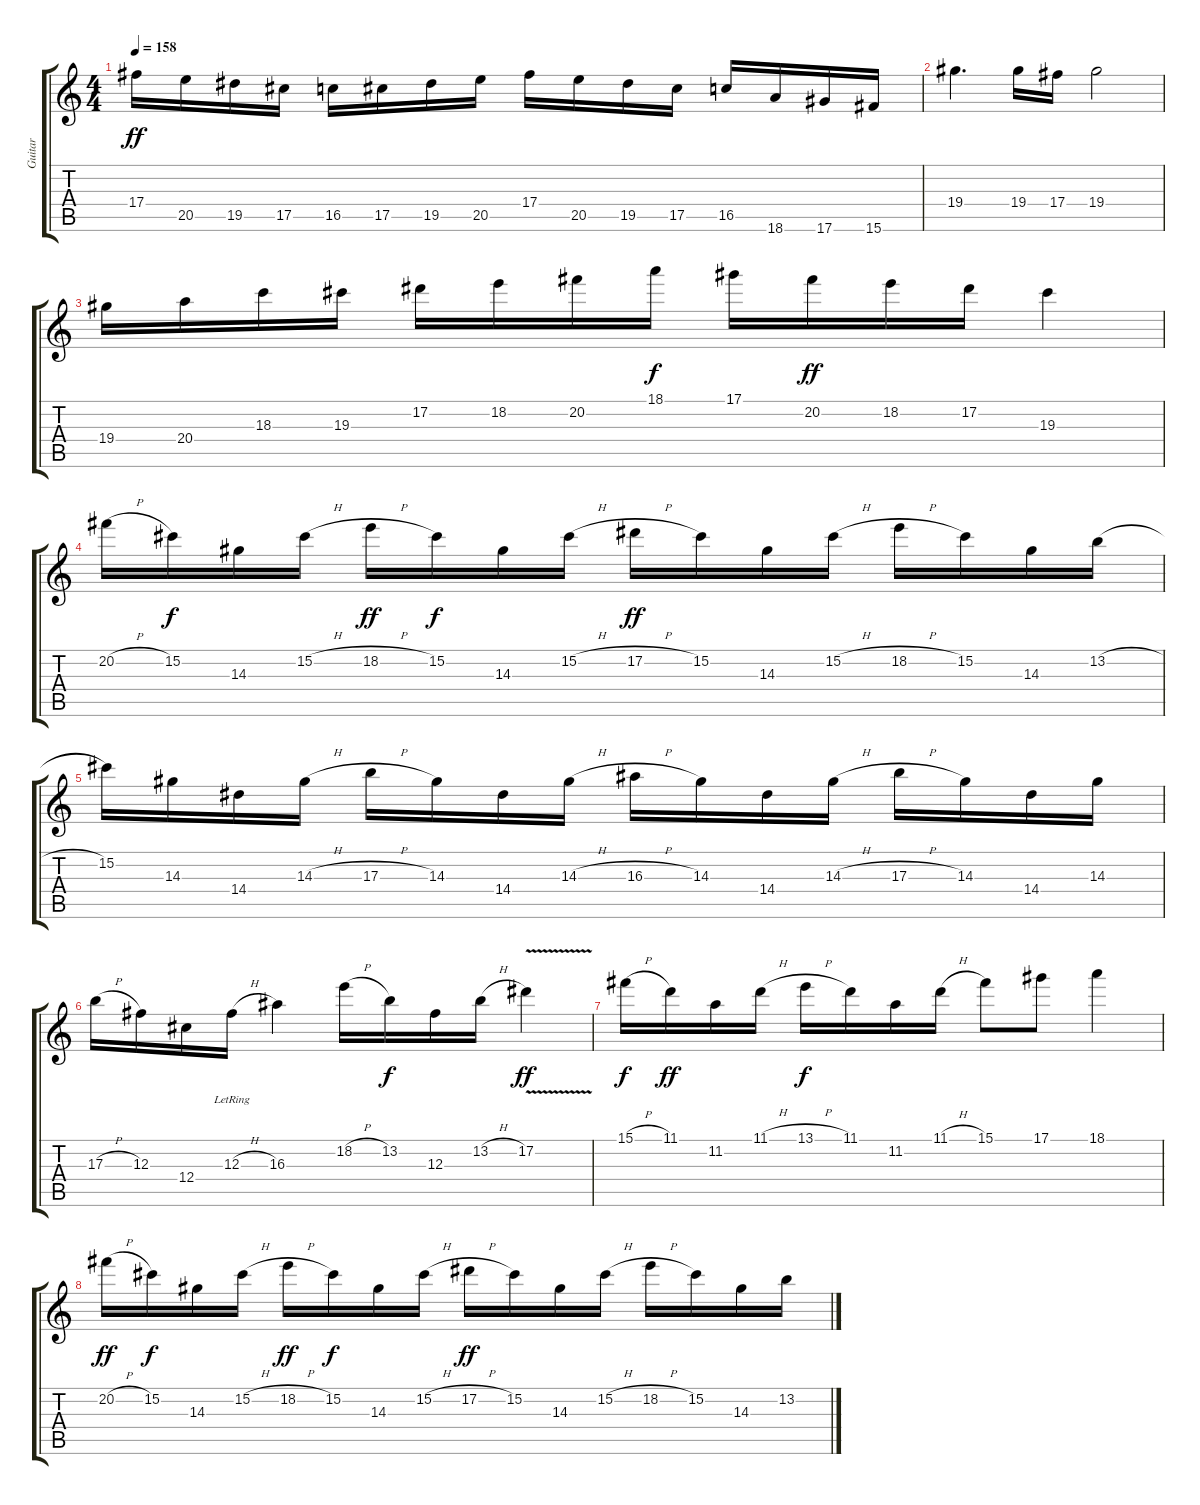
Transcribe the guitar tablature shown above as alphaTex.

\track ("Guitar" "Guitar") {instrument overdrivenguitar}
\staff {score tabs}
\tuning (Eb4 Bb3 Gb3 Db3 Ab2 Eb2) {hide}
\ts (4 4)
\tempo 158
\clef g2
\ks c
17.4.16{dy ff} 20.5.16 19.5.16 17.5.16 16.5.16 17.5.16 19.5.16 20.5.16 17.4.16 20.5.16 19.5.16 17.5.16 16.5.16 18.6.16 17.6.16 15.6.16 |
19.4.4{d} 19.4.16 17.4.16 19.4.2 |
19.4.16 20.4.16 18.3.16 19.3.16 17.2.16 18.2.16 20.2.16 18.1.16{dy f} 17.1.16 20.2.16{dy ff} 18.2.16 17.2.16 19.3.4 |
20.2{h}.16 15.2.16{dy f} 14.3.16 15.2{h}.16 18.2{h}.16{dy ff} 15.2.16{dy f} 14.3.16 15.2{h}.16 17.2{h}.16{dy ff} 15.2.16 14.3.16 15.2{h}.16 18.2{h}.16 15.2.16 14.3.16 13.2{h}.16 |
15.2.16 14.3.16 14.4.16 14.3{h}.16 17.3{h}.16 14.3.16 14.4.16 14.3{h}.16 16.3{h}.16 14.3.16 14.4.16 14.3{h}.16 17.3{h}.16 14.3.16 14.4.16 14.3.16 |
17.3{h}.16 12.3.16 12.4.16 12.3{h lr}.16 16.3.4 18.2{h}.16 13.2.16{dy f} 12.3.16 13.2{h}.16 17.2{v}.4{dy ff} |
15.1{h}.16{dy f} 11.1.16{dy ff} 11.2.16 11.1{h}.16 13.1{h}.16{dy f} 11.1.16 11.2.16 11.1{h}.16 15.1.8 17.1.8 18.1.4 |
20.2{h}.16{dy ff} 15.2.16{dy f} 14.3.16 15.2{h}.16 18.2{h}.16{dy ff} 15.2.16{dy f} 14.3.16 15.2{h}.16 17.2{h}.16{dy ff} 15.2.16 14.3.16 15.2{h}.16 18.2{h}.16 15.2.16 14.3.16 13.2{h}.16
